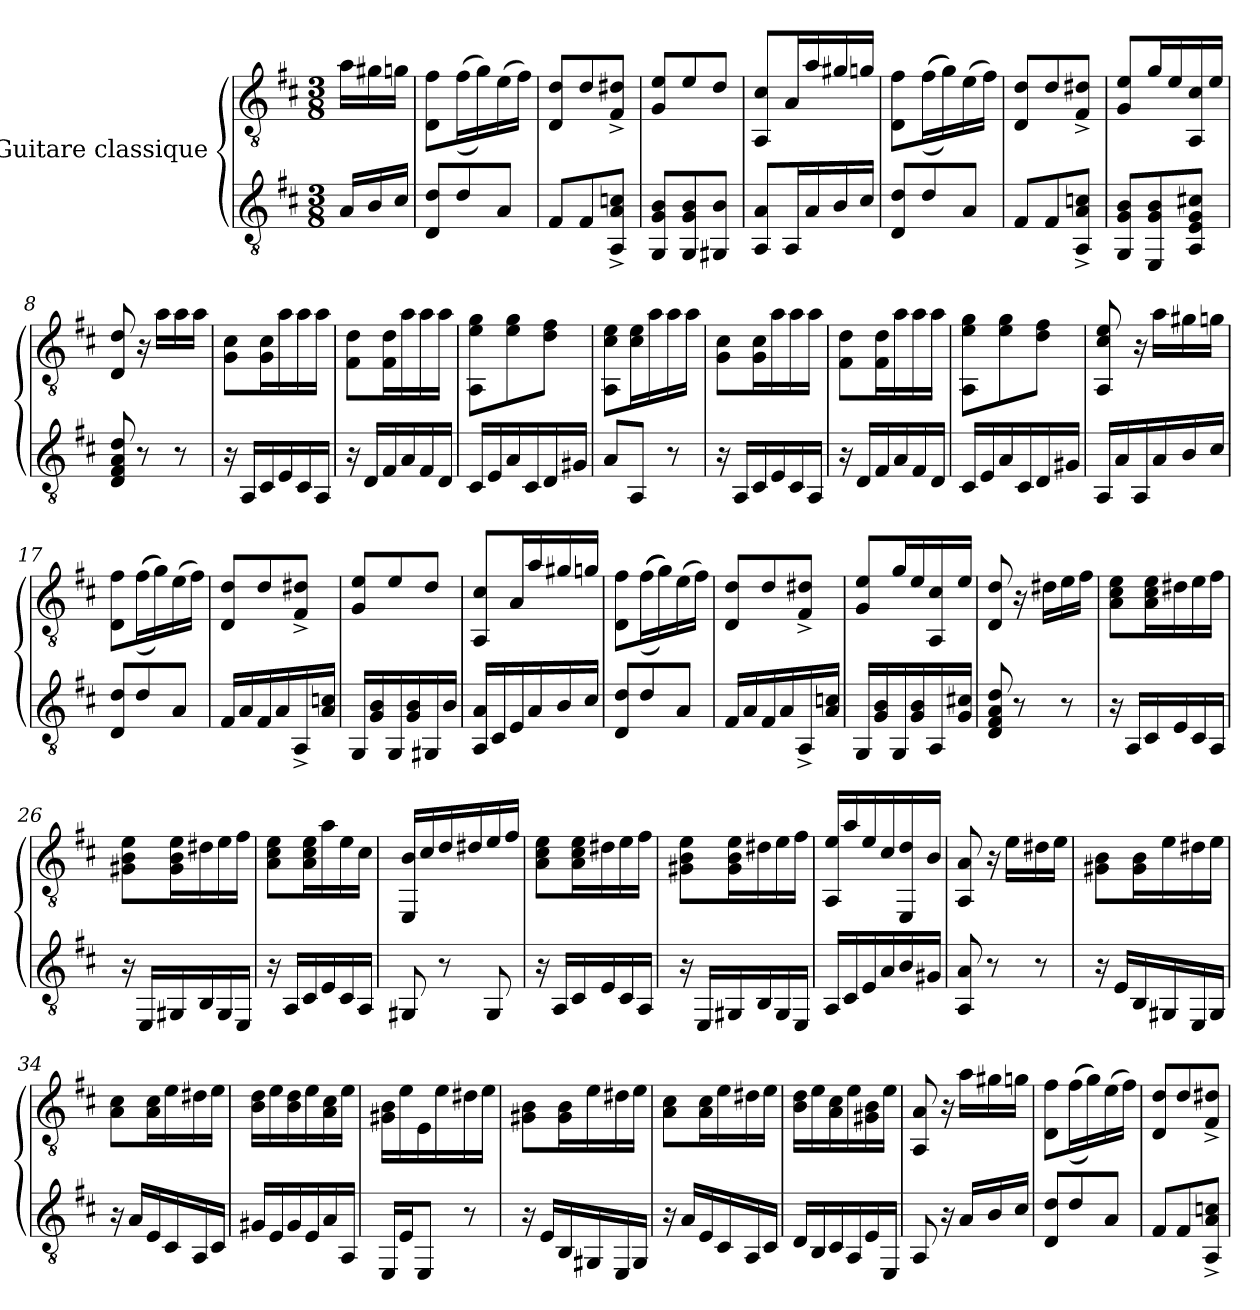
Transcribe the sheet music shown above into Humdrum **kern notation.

**kern	**kern	**dynam
*part2	*part1	*part1
*staff2	*staff1	*staff1
*I"Guitare classique	*I"Guitare classique	*
*clefGv2	*clefGv2	*
*k[f#c#]	*k[f#c#]	*
*M3/8	*M3/8	*
*MM72	*MM72	*
=	=	=
!	!	!LO:DY:b
16A/LL	16a\LL	other-dynamics
16B/	16g#X\	.
16c#/JJ	16gn\JJ	.
=1	=1	=1
8D/ 8d/L	8D\ 8f#\L	.
8d/	((16f#\L	.
.	16g\))	.
8A/J	(16e\	.
.	16f#\JJ)	.
=2	=2	=2
8F#/L	8D/ 8d/L	.
8F#/	8d/	.
8AA/^ 8A/^ 8cn/^J	8F#/^ 8d#X/^J	.
=3	=3	=3
8GG/ 8G/ 8B/L	8G/ 8e/L	.
8GG/ 8G/ 8B/	8e/	.
8GG#X/ 8B/J	8d/J	.
=4	=4	=4
8AA/ 8A/L	8AA/ 8c#/L	.
16AA/L	16A/L	.
16A/	16a/	.
16B/	16g#X/	.
16c#/JJ	16gn/JJ	.
=5	=5	=5
8D/ 8d/L	8D\ 8f#\L	.
8d/	(((16f#\L	.
.	16g\)))	.
8A/J	(16e\	.
.	16f#\JJ)	.
=6	=6	=6
8F#/L	8D/ 8d/L	.
8F#/	8d/	.
8AA/^ 8A/^ 8cn/^J	8F#/^ 8d#X/^J	.
!!LO:LB:g=z
=7	=7	=7
8GG/ 8G/ 8B/L	8G/ 8e/L	.
8EE/ 8G/ 8B/	16g/L	.
.	16e/	.
8AA/ 8E/ 8G/ 8c#X/J	16AA/ 16c#/	.
.	16e/JJ	.
=8	=8	=8
8D/ 8F#/ 8A/ 8d/	8D/ 8d/	.
8r	16r	.
.	16a\LL	.
8r	16a\	.
.	16a\JJ	.
=9	=9	=9
16r	8G\ 8c#\L	.
16AA/LL	.	.
16C#/	16G\ 16c#\L	.
16E/	16a\	.
16C#/	16a\	.
16AA/JJ	16a\JJ	.
=10	=10	=10
16r	8F#\ 8d\L	.
16D/LL	.	.
16F#/	16F#\ 16d\L	.
16A/	16a\	.
16F#/	16a\	.
16D/JJ	16a\JJ	.
=11	=11	=11
16C#/LL	8AA\ 8e\ 8g\L	.
16E/	.	.
16A/	8e\ 8g\	.
16C#/	.	.
16D/	8d\ 8f#\J	.
16G#X/JJ	.	.
=12	=12	=12
8A/L	8AA\ 8c#\ 8e\L	.
8AA/J	16c#\ 16e\L	.
.	16a\	.
8r	16a\	.
.	16a\JJ	.
!!LO:LB:g=z
=13	=13	=13
16r	8G\ 8c#\L	.
16AA/LL	.	.
16C#/	16G\ 16c#\L	.
16E/	16a\	.
16C#/	16a\	.
16AA/JJ	16a\JJ	.
=14	=14	=14
16r	8F#\ 8d\L	.
16D/LL	.	.
16F#/	16F#\ 16d\L	.
16A/	16a\	.
16F#/	16a\	.
16D/JJ	16a\JJ	.
=15	=15	=15
16C#/LL	8AA\ 8e\ 8g\L	.
16E/	.	.
16A/	8e\ 8g\	.
16C#/	.	.
16D/	8d\ 8f#\J	.
16G#X/JJ	.	.
=16	=16	=16
16AA/LL	8AA/ 8c#/ 8e/	.
16A/	.	.
16AA/	16r	.
16A/	16a\LL	.
16B/	16g#X\	.
16c#/JJ	16gn\JJ	.
=17	=17	=17
8D/ 8d/L	8D\ 8f#\L	.
8d/	(((16f#\L	.
.	16g\)))	.
8A/J	(16e\	.
.	16f#\JJ)	.
=18	=18	=18
16F#/LL	8D/ 8d/L	.
16A/	.	.
16F#/	8d/	.
16A/	.	.
16AA^/	8F#/^ 8d#X/^J	.
16A/ 16cn/JJ	.	.
!!LO:LB:g=z
=19	=19	=19
16GG/LL	8G/ 8e/L	.
16G/ 16B/	.	.
16GG/	8e/	.
16G/ 16B/	.	.
16GG#X/	8d/J	.
16B/JJ	.	.
=20	=20	=20
16AA/ 16A/LL	8AA/ 8c#/L	.
16C#/	.	.
16E/	16A/L	.
16A/	16a/	.
16B/	16g#X/	.
16c#/JJ	16gn/JJ	.
=21	=21	=21
8D/ 8d/L	8D\ 8f#\L	.
8d/	((((16f#\L	.
.	16g\))))	.
8A/J	(16e\	.
.	16f#\JJ)	.
=22	=22	=22
16F#/LL	8D/ 8d/L	.
16A/	.	.
16F#/	8d/	.
16A/	.	.
16AA^/	8F#/^ 8d#X/^J	.
16A/ 16cn/JJ	.	.
=23	=23	=23
16GG/LL	8G/ 8e/L	.
16G/ 16B/	.	.
16GG/	16g/L	.
16G/ 16B/	16e/	.
16AA/	16AA/ 16c#/	.
16G/ 16c#X/JJ	16e/JJ	.
=24	=24	=24
8D/ 8F#/ 8A/ 8d/	8D/ 8d/	.
8r	16r	.
.	16d#X\LL	.
8r	16e\	.
.	16f#\JJ	.
!!LO:LB:g=z
=25	=25	=25
16r	8A\ 8c#\ 8e\L	.
16AA/LL	.	.
16C#/	16A\ 16c#\ 16e\L	.
16E/	16d#X\	.
16C#/	16e\	.
16AA/JJ	16f#\JJ	.
=26	=26	=26
16r	8G#X\ 8B\ 8e\L	.
16EE/LL	.	.
16GG#X/	16G#\ 16B\ 16e\L	.
16BB/	16d#X\	.
16GG#/	16e\	.
16EE/JJ	16f#\JJ	.
=27	=27	=27
16r	8A\ 8c#\ 8e\L	.
16AA/LL	.	.
16C#/	16A\ 16c#\ 16e\L	.
16E/	16a\	.
16C#/	16e\	.
16AA/JJ	16c#\JJ	.
=28	=28	=28
8GG#X/	16EE/ 16B/LL	.
.	16c#/	.
8r	16d/	.
.	16d#X/	.
8GG#/	16e/	.
.	16f#/JJ	.
=29	=29	=29
16r	8A\ 8c#\ 8e\L	.
16AA/LL	.	.
16C#/	16A\ 16c#\ 16e\L	.
16E/	16d#X\	.
16C#/	16e\	.
16AA/JJ	16f#\JJ	.
!!LO:PB:g=z
=30	=30	=30
16r	8G#X\ 8B\ 8e\L	.
16EE/LL	.	.
16GG#X/	16G#\ 16B\ 16e\L	.
16BB/	16d#X\	.
16GG#/	16e\	.
16EE/JJ	16f#\JJ	.
=31	=31	=31
16AA/LL	16AA/ 16e/LL	.
16C#/	16a/	.
16E/	16e/	.
16A/	16c#/	.
16B/	16EE/ 16d/	.
16G#X/JJ	16B/JJ	.
=32	=32	=32
8AA/ 8A/	8AA/ 8A/	.
8r	16r	.
.	16e\LL	.
8r	16d#X\	.
.	16e\JJ	.
=33	=33	=33
16r	8G#X\ 8B\L	.
16E/LL	.	.
16BB/	16G#\ 16B\L	.
16GG#X/	16e\	.
16EE/	16d#X\	.
16GG#/JJ	16e\JJ	.
=34	=34	=34
16r	8A\ 8c#\L	.
16A/LL	.	.
16E/	16A\ 16c#\L	.
16C#/	16e\	.
16AA/	16d#X\	.
16C#/JJ	16e\JJ	.
!!LO:LB:g=z
=35	=35	=35
16G#X/LL	16B\ 16d\LL	.
16E/	16e\	.
16G#/	16B\ 16d\	.
16E/	16e\	.
16A/	16A\ 16c#\	.
16AA/JJ	16e\JJ	.
=36	=36	=36
16EE/LL	16G#X\ 16B\LL	.
16E/J	16e\	.
8EE/J	16E\	.
.	16e\	.
8r	16d#X\	.
.	16e\JJ	.
=37	=37	=37
16r	8G#X\ 8B\L	.
16E/LL	.	.
16BB/	16G#\ 16B\L	.
16GG#X/	16e\	.
16EE/	16d#X\	.
16GG#/JJ	16e\JJ	.
=38	=38	=38
16r	8A\ 8c#\L	.
16A/LL	.	.
16E/	16A\ 16c#\L	.
16C#/	16e\	.
16AA/	16d#X\	.
16C#/JJ	16e\JJ	.
=39	=39	=39
16D/LL	16B\ 16d\LL	.
16BB/	16e\	.
16C#/	16A\ 16c#\	.
16AA/	16e\	.
16E/	16G#X\ 16B\	.
16EE/JJ	16e\JJ	.
!!LO:LB:g=z
=40	=40	=40
8AA/	8AA/ 8A/	.
16r	16r	.
!	!	!LO:DY:b
16A/LL	16a\LL	other-dynamics
16B/	16g#X\	.
16c#/JJ	16gn\JJ	.
=41	=41	=41
8D/ 8d/L	8D\ 8f#\L	.
8d/	(((16f#\L	.
.	16g\)))	.
8A/J	(16e\	.
.	16f#\JJ)	.
=42	=42	=42
8F#/L	8D/ 8d/L	.
8F#/	8d/	.
8AA/^ 8A/^ 8cn/^J	8F#/^ 8d#X/^J	.
=	=	=
*-	*-	*-
